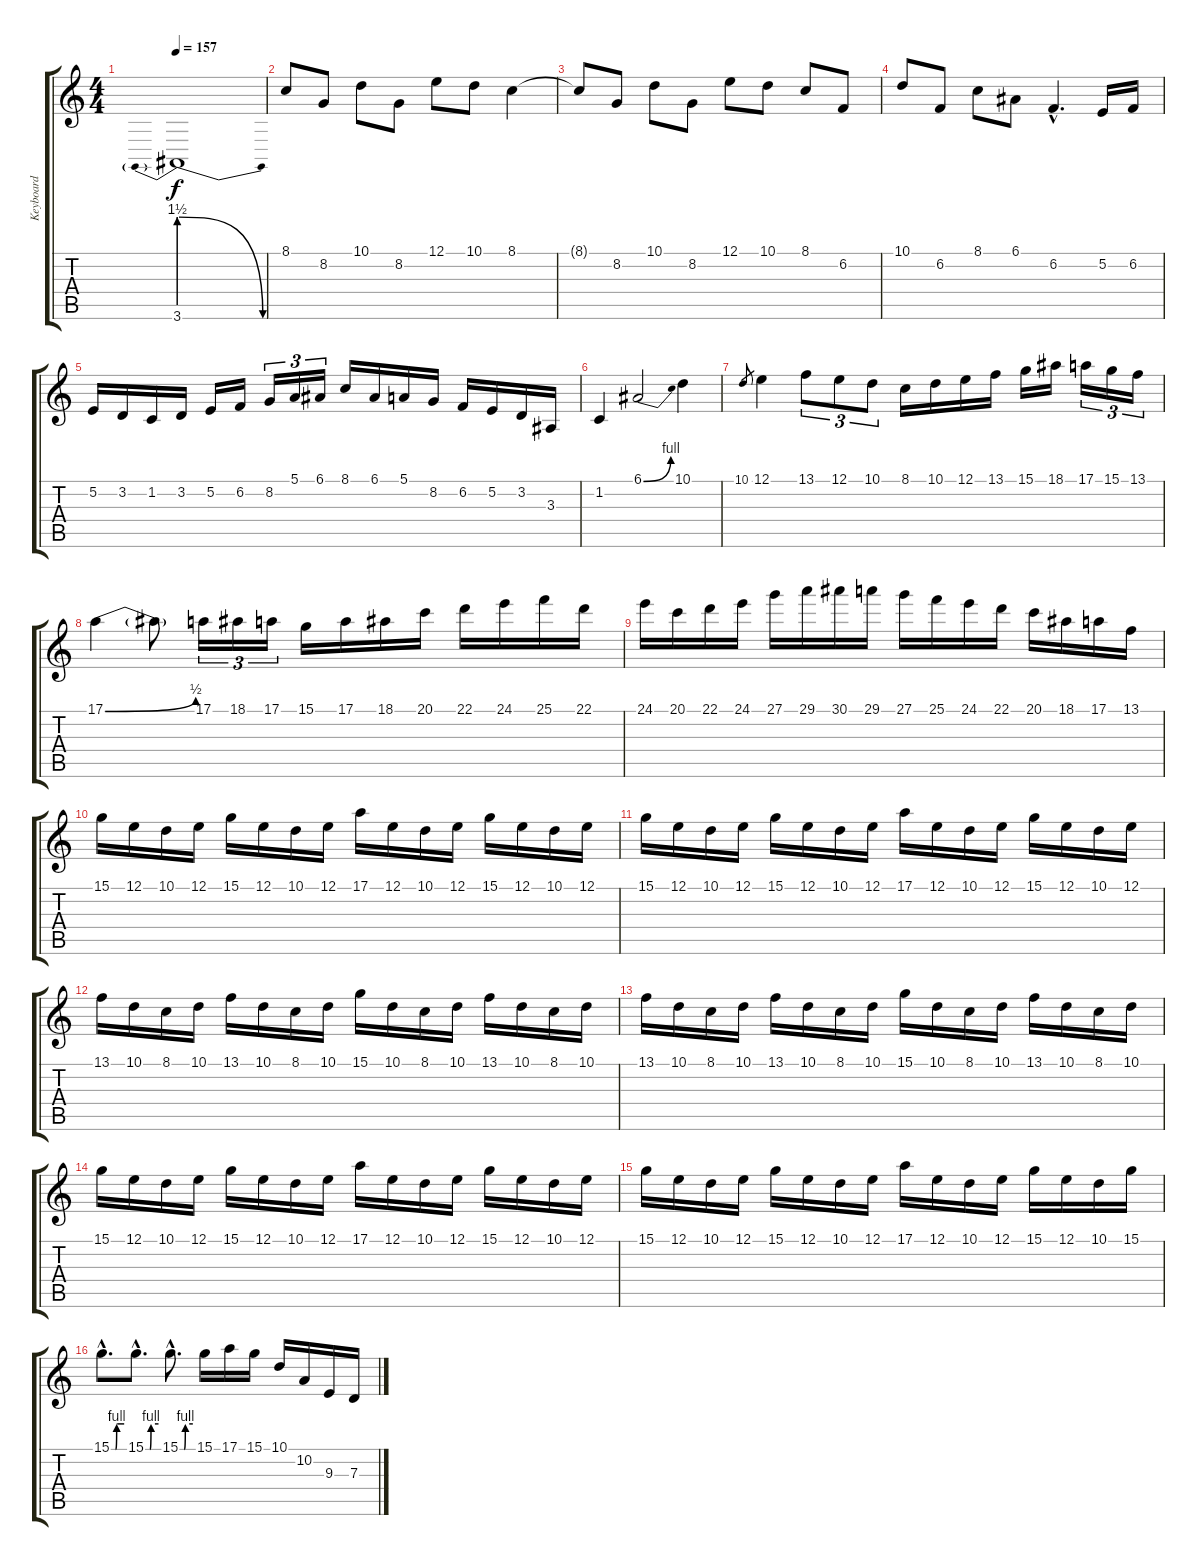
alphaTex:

\track ("Keyboard" "Keyboard") {instrument lead1square}
\staff {score tabs}
\tuning (E4 B3 G3 D3 A2 E2) {hide}
\ts (4 4)
\tempo 157
\clef g2
\ks c
3.6{be (prebendrelease 0 6 60 0)}.1{dy f} |
8.1.8 8.2.8 10.1.8 8.2.8 12.1.8 10.1.8 8.1.4 |
8.1{t}.8 8.2.8 10.1.8 8.2.8 12.1.8 10.1.8 8.1.8 6.2.8 |
10.1.8 6.2.8 8.1.8 6.1.8 6.2{hac}.4{d} 5.2.16 6.2.16 |
5.2.16 3.2.16 1.2.16 3.2.16 5.2.16 6.2.16 8.2.16{tu (3 2)} 5.1.16{tu (3 2)} 6.1.16{tu (3 2)} 8.1.16 6.1.16 5.1.16 8.2.16 6.2.16 5.2.16 3.2.16 3.3.16 |
1.2.4 6.1{be (bend 0 0 60 4)}.2 10.1.4 |
10.1.8{gr} 12.1.4 13.1.8{tu (3 2)} 12.1.8{tu (3 2)} 10.1.8{tu (3 2)} 8.1.16 10.1.16 12.1.16 13.1.16 15.1.16 18.1.16 17.1.16{tu (3 2)} 15.1.16{tu (3 2)} 13.1.16{tu (3 2)} |
17.1{be (bend 0 0 60 2)}.4 17.1{t}.8 17.1.16{tu (3 2)} 18.1.16{tu (3 2)} 17.1.16{tu (3 2)} 15.1.16 17.1.16 18.1.16 20.1.16 22.1.16 24.1.16 25.1.16 22.1.16 |
24.1.16 20.1.16 22.1.16 24.1.16 27.1.16 29.1.16 30.1.16 29.1.16 27.1.16 25.1.16 24.1.16 22.1.16 20.1.16 18.1.16 17.1.16 13.1.16 |
15.1.16 12.1.16 10.1.16 12.1.16 15.1.16 12.1.16 10.1.16 12.1.16 17.1.16 12.1.16 10.1.16 12.1.16 15.1.16 12.1.16 10.1.16 12.1.16 |
15.1.16 12.1.16 10.1.16 12.1.16 15.1.16 12.1.16 10.1.16 12.1.16 17.1.16 12.1.16 10.1.16 12.1.16 15.1.16 12.1.16 10.1.16 12.1.16 |
13.1.16 10.1.16 8.1.16 10.1.16 13.1.16 10.1.16 8.1.16 10.1.16 15.1.16 10.1.16 8.1.16 10.1.16 13.1.16 10.1.16 8.1.16 10.1.16 |
13.1.16 10.1.16 8.1.16 10.1.16 13.1.16 10.1.16 8.1.16 10.1.16 15.1.16 10.1.16 8.1.16 10.1.16 13.1.16 10.1.16 8.1.16 10.1.16 |
15.1.16 12.1.16 10.1.16 12.1.16 15.1.16 12.1.16 10.1.16 12.1.16 17.1.16 12.1.16 10.1.16 12.1.16 15.1.16 12.1.16 10.1.16 12.1.16 |
15.1.16 12.1.16 10.1.16 12.1.16 15.1.16 12.1.16 10.1.16 12.1.16 17.1.16 12.1.16 10.1.16 12.1.16 15.1.16 12.1.16 10.1.16 15.1.16 |
15.1{be (custom 0 0 20 0 25 4 30 4 60 4) hac}.8{d} 15.1{be (custom 0 0 20 0 25 4 60 4) hac}.8{d} 15.1{be (custom 0 0 20 0 25 4 60 4) hac}.8{d} 15.1.16 17.1.16 15.1.16 10.1.16 10.2.16 9.3.16 7.3.16
